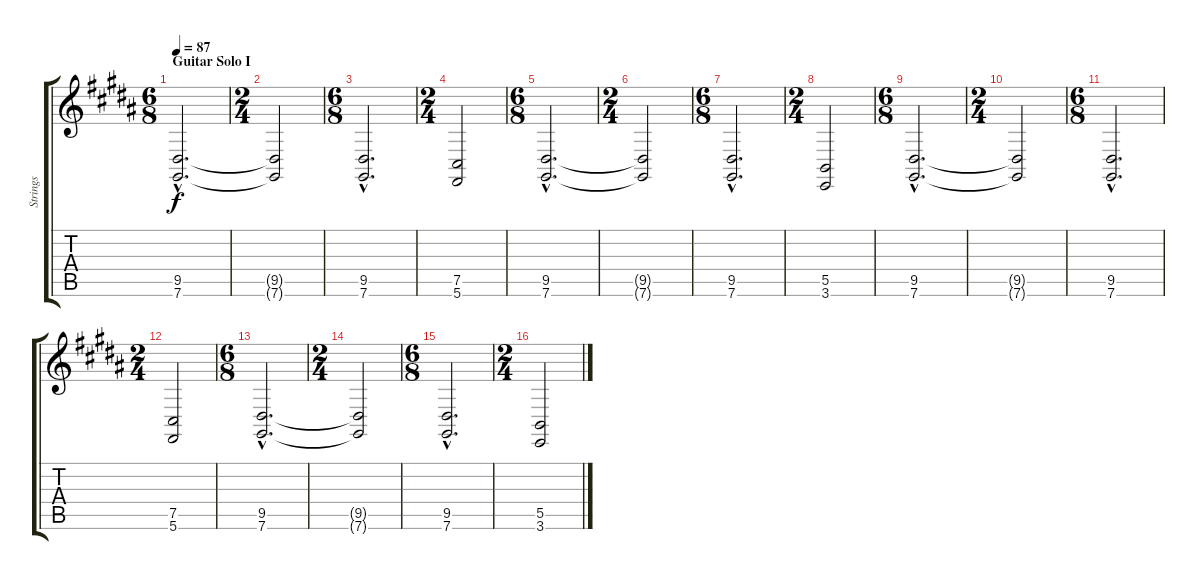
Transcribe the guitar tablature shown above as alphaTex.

\track ("Strings" "Strings") {instrument stringensemble1}
\staff {score tabs}
\tuning (Db4 Ab3 E3 B2 Gb2 Db2) {hide}
\ts (6 8)
\section ("" "Guitar Solo I")
\tempo 87
\clef g2
\ks b
(9.5{hac} 7.6{hac}).2{d dy f volume 7} |
\ts (2 4)
(9.5{t} 7.6{t}).2 |
\ts (6 8)
(9.5{hac} 7.6{hac}).2{d} |
\ts (2 4)
(7.5 5.6).2 |
\ts (6 8)
(9.5{hac} 7.6{hac}).2{d} |
\ts (2 4)
(9.5{t} 7.6{t}).2 |
\ts (6 8)
(9.5{hac} 7.6{hac}).2{d} |
\ts (2 4)
(5.5 3.6).2 |
\ts (6 8)
(9.5{hac} 7.6{hac}).2{d volume 7} |
\ts (2 4)
(9.5{t} 7.6{t}).2 |
\ts (6 8)
(9.5{hac} 7.6{hac}).2{d} |
\ts (2 4)
(7.5 5.6).2 |
\ts (6 8)
(9.5{hac} 7.6{hac}).2{d} |
\ts (2 4)
(9.5{t} 7.6{t}).2 |
\ts (6 8)
(9.5{hac} 7.6{hac}).2{d} |
\ts (2 4)
(5.5 3.6).2
